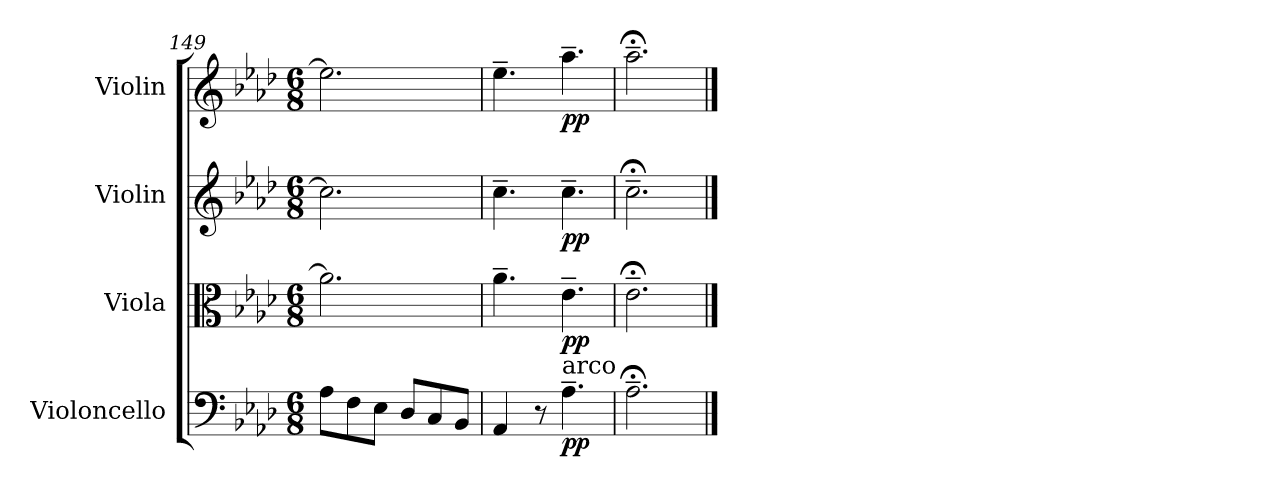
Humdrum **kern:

**kern	**dynam	**kern	**dynam	**kern	**dynam	**kern	**dynam
*part4	*part4	*part3	*part3	*part2	*part2	*part1	*part1
*staff4	*staff4	*staff3	*staff3	*staff2	*staff2	*staff1	*staff1
*I"Violoncello	*	*I"Viola	*	*I"Violin	*	*I"Violin	*
*I'Vc.	*	*I'Vla.	*	*I'Vln.	*	*I'Vln.	*
*clefF4	*	*clefC3	*	*clefG2	*	*clefG2	*
*k[b-e-a-d-]	*	*k[b-e-a-d-]	*	*k[b-e-a-d-]	*	*k[b-e-a-d-]	*
*M6/8	*	*M6/8	*	*M6/8	*	*M6/8	*
=149	=149	=149	=149	=149	=149	=149	=149
8A-\L	.	2.a-\]	.	2.cc\]	.	2.ee-\]	.
8F\	.	.	.	.	.	.	.
8E-\J	.	.	.	.	.	.	.
8D-/L	.	.	.	.	.	.	.
8C/	.	.	.	.	.	.	.
8BB-/J	.	.	.	.	.	.	.
!!LO:LB:g=z
=150	=150	=150	=150	=150	=150	=150	=150
4AA-/	.	4.a-~\	.	4.cc~\	.	4.ee-~\	.
8r	.	.	.	.	.	.	.
!LO:TX:a:t=arco	!	!	!	!	!	!	!
!	!LO:DY:b	!	!LO:DY:b	!	!LO:DY:b	!	!LO:DY:b
4.A-~\	pp	4.e-~\	pp	4.cc~\	pp	4.aa-~\	pp
=151	=151	=151	=151	=151	=151	=151	=151
2.A-;<~\	.	2.e-;<~\	.	2.cc;<~\	.	2.aa-;<~\	.
==	==	==	==	==	==	==	==
*-	*-	*-	*-	*-	*-	*-	*-
